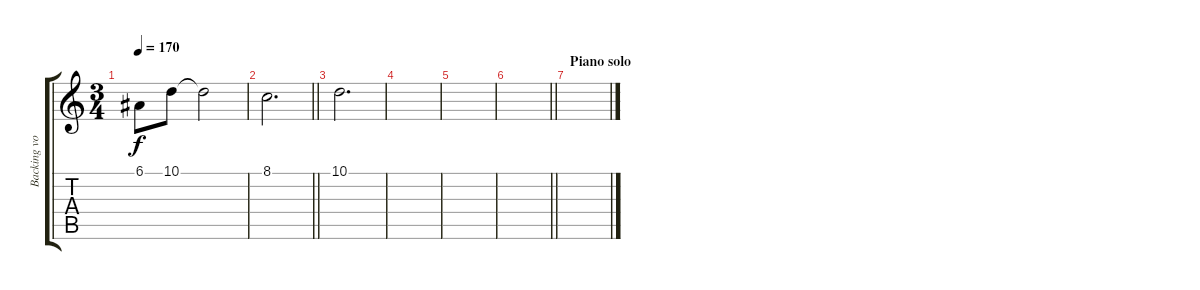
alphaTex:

\track ("Backing vocals" "Backing vo") {instrument flute}
\staff {score tabs}
\tuning (E4 B3 G3 D3 A2 E2) {hide}
\ts (3 4)
\tempo 170
\clef g2
\ks c
6.1.8{dy f} 10.1.8 10.1{t}.2 |
\barLineRight lightlight
8.1.2{d} |
10.1.2{d} |
|
|
\barLineRight lightlight
|
\section ("" "Piano solo")
